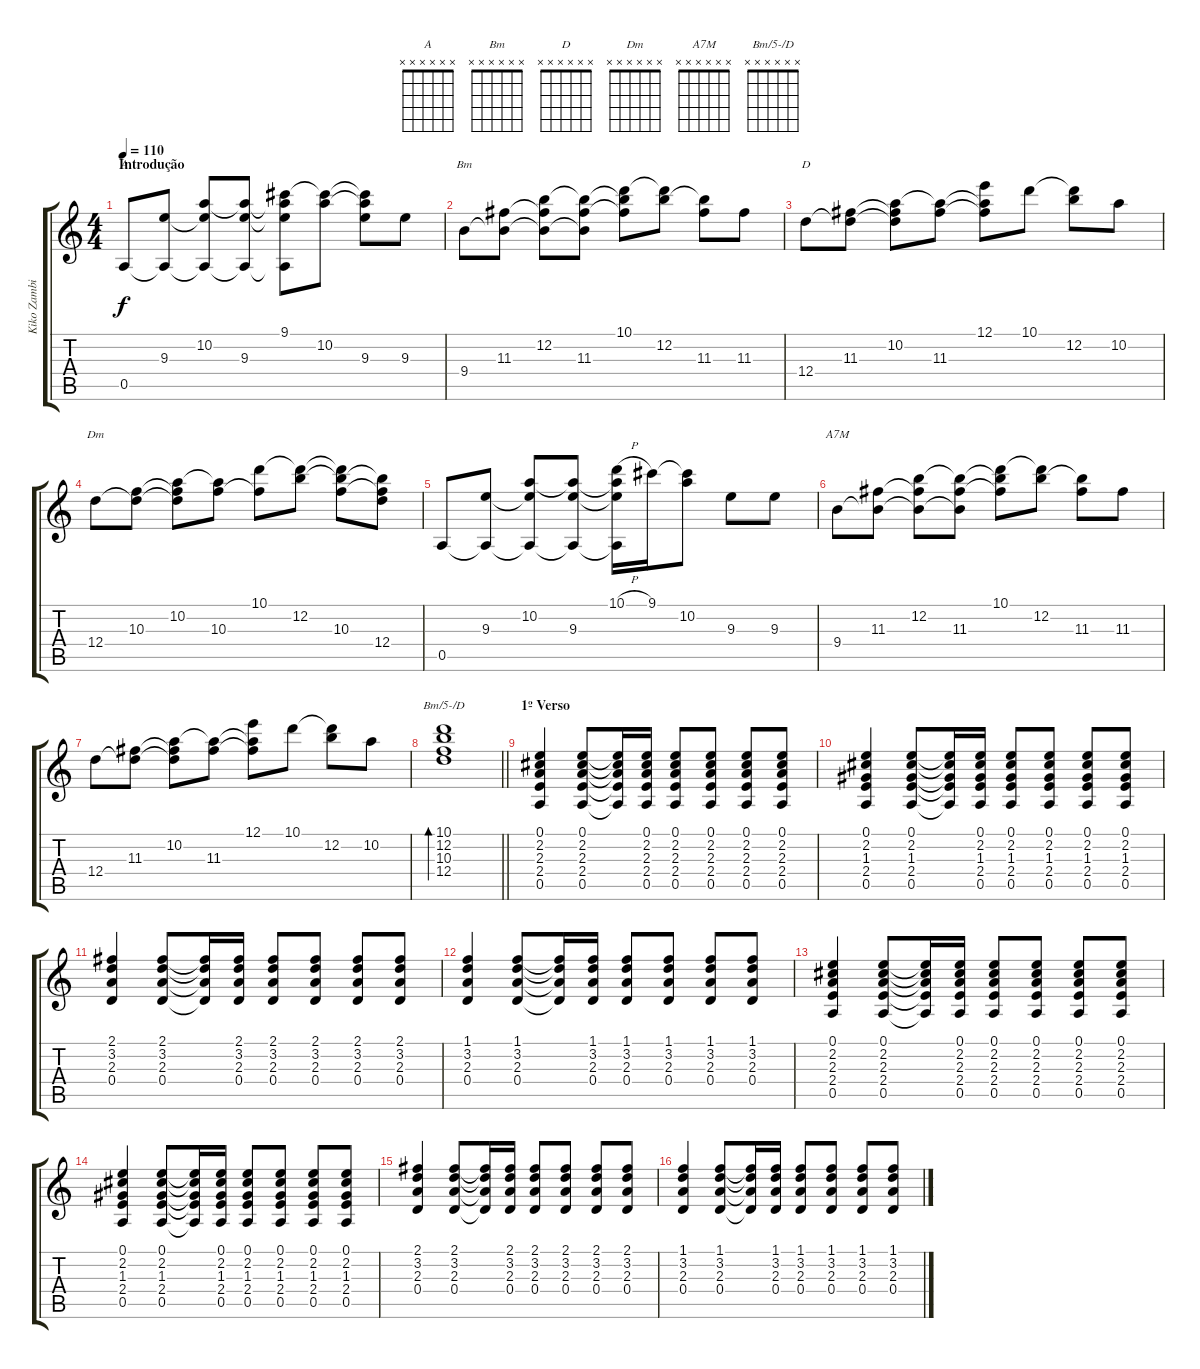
\track ("Kiko Zambianchi" "Kiko Zambi") {instrument acousticguitarsteel}
\staff {score tabs}
\tuning (E4 B3 G3 D3 A2 E2) {hide}
\chord ("A" x x x x x x)
\chord ("Bm" x x x x x x)
\chord ("D" x x x x x x)
\chord ("Dm" x x x x x x)
\chord ("A7M" x x x x x x)
\chord ("Bm/5-/D" x x x x x x)
\ts (4 4)
\section ("" "Introdução")
\tempo 110
\clef g2
\ks c
0.5.8{ch "A" dy f instrument acousticguitarsteel} (9.3 0.5{t}).8 (10.2 9.3{t} 0.5{t}).8 (10.2{t} 9.3 0.5{t}).8 (9.1 10.2{t} 9.3{t} 0.5{t}).8 (9.1{t} 10.2).8 (9.1{t} 10.2{t} 9.3).8 9.3.8 |
9.4.8{ch "Bm"} (11.3 9.4{t}).8 (12.2 11.3{t} 9.4{t}).8 (12.2{t} 11.3 9.4{t}).8 (10.1 12.2{t} 11.3{t}).8 (10.1{t} 12.2).8 (12.2{t} 11.3).8 11.3.8 |
12.4.8{ch "D"} (11.3 12.4{t}).8 (10.2 11.3{t} 12.4{t}).8 (10.2{t} 11.3).8 (12.1 10.2{t} 11.3{t}).8 10.1.8 (10.1{t} 12.2).8 10.2.8 |
12.4.8{ch "Dm"} (10.3 12.4{t}).8 (10.2 10.3{t} 12.4{t}).8 (10.2{t} 10.3).8 (10.1 10.3{t}).8 (10.1{t} 12.2).8 (10.1{t} 12.2{t} 10.3).8 (12.2{t} 10.3{t} 12.4).8 |
0.5.8 (9.3 0.5{t}).8 (10.2 9.3{t} 0.5{t}).8 (10.2{t} 9.3 0.5{t}).8 (10.1{h} 10.2{t} 9.3{t} 0.5{t}).16 9.1.16 (9.1{t} 10.2).8 9.3.8 9.3.8 |
9.4.8{ch "A7M"} (11.3 9.4{t}).8 (12.2 11.3{t} 9.4{t}).8 (12.2{t} 11.3 9.4{t}).8 (10.1 12.2{t} 11.3{t}).8 (10.1{t} 12.2).8 (12.2{t} 11.3).8 11.3.8 |
12.4.8 (11.3 12.4{t}).8 (10.2 11.3{t} 12.4{t}).8 (10.2{t} 11.3).8 (12.1 10.2{t} 11.3{t}).8 10.1.8 (10.1{t} 12.2).8 10.2.8 |
\barLineRight lightlight
(10.1 12.2 10.3 12.4).1{bd 240 ch "Bm/5-/D"} |
\section ("" "1º Verso")
(0.1 2.2 2.3 2.4 0.5).4 (0.1 2.2 2.3 2.4 0.5).8 (0.1{t} 2.2{t} 2.3{t} 2.4{t} 0.5{t}).16 (0.1 2.2 2.3 2.4 0.5).16 (0.1 2.2 2.3 2.4 0.5).8 (0.1 2.2 2.3 2.4 0.5).8 (0.1 2.2 2.3 2.4 0.5).8 (0.1 2.2 2.3 2.4 0.5).8 |
(0.1 2.2 1.3 2.4 0.5).4 (0.1 2.2 1.3 2.4 0.5).8 (0.1{t} 2.2{t} 1.3{t} 2.4{t} 0.5{t}).16 (0.1 2.2 1.3 2.4 0.5).16 (0.1 2.2 1.3 2.4 0.5).8 (0.1 2.2 1.3 2.4 0.5).8 (0.1 2.2 1.3 2.4 0.5).8 (0.1 2.2 1.3 2.4 0.5).8 |
(2.1 3.2 2.3 0.4).4 (2.1 3.2 2.3 0.4).8 (2.1{t} 3.2{t} 2.3{t} 0.4{t}).16 (2.1 3.2 2.3 0.4).16 (2.1 3.2 2.3 0.4).8 (2.1 3.2 2.3 0.4).8 (2.1 3.2 2.3 0.4).8 (2.1 3.2 2.3 0.4).8 |
(1.1 3.2 2.3 0.4).4 (1.1 3.2 2.3 0.4).8 (1.1{t} 3.2{t} 2.3{t} 0.4{t}).16 (1.1 3.2 2.3 0.4).16 (1.1 3.2 2.3 0.4).8 (1.1 3.2 2.3 0.4).8 (1.1 3.2 2.3 0.4).8 (1.1 3.2 2.3 0.4).8 |
(0.1 2.2 2.3 2.4 0.5).4 (0.1 2.2 2.3 2.4 0.5).8 (0.1{t} 2.2{t} 2.3{t} 2.4{t} 0.5{t}).16 (0.1 2.2 2.3 2.4 0.5).16 (0.1 2.2 2.3 2.4 0.5).8 (0.1 2.2 2.3 2.4 0.5).8 (0.1 2.2 2.3 2.4 0.5).8 (0.1 2.2 2.3 2.4 0.5).8 |
(0.1 2.2 1.3 2.4 0.5).4 (0.1 2.2 1.3 2.4 0.5).8 (0.1{t} 2.2{t} 1.3{t} 2.4{t} 0.5{t}).16 (0.1 2.2 1.3 2.4 0.5).16 (0.1 2.2 1.3 2.4 0.5).8 (0.1 2.2 1.3 2.4 0.5).8 (0.1 2.2 1.3 2.4 0.5).8 (0.1 2.2 1.3 2.4 0.5).8 |
(2.1 3.2 2.3 0.4).4 (2.1 3.2 2.3 0.4).8 (2.1{t} 3.2{t} 2.3{t} 0.4{t}).16 (2.1 3.2 2.3 0.4).16 (2.1 3.2 2.3 0.4).8 (2.1 3.2 2.3 0.4).8 (2.1 3.2 2.3 0.4).8 (2.1 3.2 2.3 0.4).8 |
(1.1 3.2 2.3 0.4).4 (1.1 3.2 2.3 0.4).8 (1.1{t} 3.2{t} 2.3{t} 0.4{t}).16 (1.1 3.2 2.3 0.4).16 (1.1 3.2 2.3 0.4).8 (1.1 3.2 2.3 0.4).8 (1.1 3.2 2.3 0.4).8 (1.1 3.2 2.3 0.4).8
